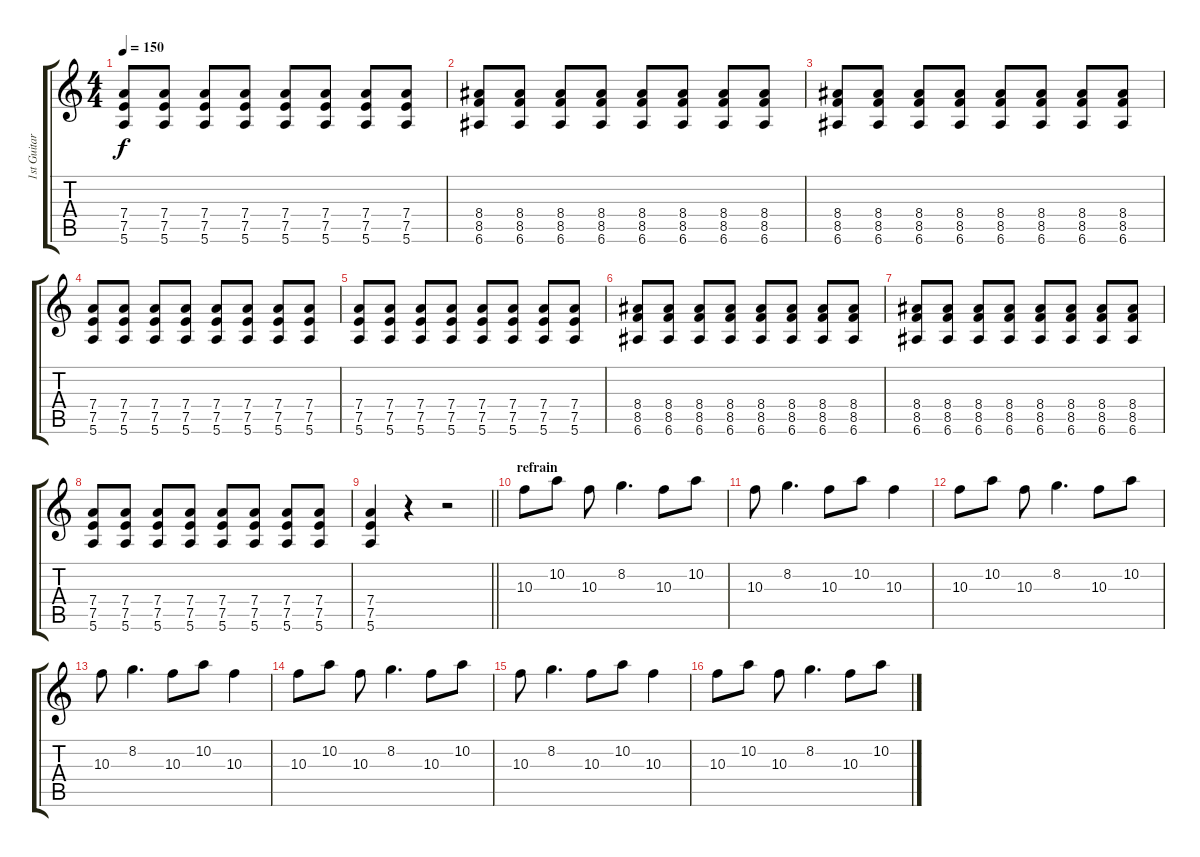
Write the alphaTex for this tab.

\track ("1st Guitar" "1st Guitar") {instrument overdrivenguitar}
\staff {score tabs}
\tuning (E4 B3 G3 D3 A2 E2) {hide}
\ts (4 4)
\tempo 150
\clef g2
\ks c
(7.4 7.5 5.6).8{dy f} (7.4 7.5 5.6).8 (7.4 7.5 5.6).8 (7.4 7.5 5.6).8 (7.4 7.5 5.6).8 (7.4 7.5 5.6).8 (7.4 7.5 5.6).8 (7.4 7.5 5.6).8 |
(8.4 8.5 6.6).8 (8.4 8.5 6.6).8 (8.4 8.5 6.6).8 (8.4 8.5 6.6).8 (8.4 8.5 6.6).8 (8.4 8.5 6.6).8 (8.4 8.5 6.6).8 (8.4 8.5 6.6).8 |
(8.4 8.5 6.6).8 (8.4 8.5 6.6).8 (8.4 8.5 6.6).8 (8.4 8.5 6.6).8 (8.4 8.5 6.6).8 (8.4 8.5 6.6).8 (8.4 8.5 6.6).8 (8.4 8.5 6.6).8 |
(7.4 7.5 5.6).8 (7.4 7.5 5.6).8 (7.4 7.5 5.6).8 (7.4 7.5 5.6).8 (7.4 7.5 5.6).8 (7.4 7.5 5.6).8 (7.4 7.5 5.6).8 (7.4 7.5 5.6).8 |
(7.4 7.5 5.6).8 (7.4 7.5 5.6).8 (7.4 7.5 5.6).8 (7.4 7.5 5.6).8 (7.4 7.5 5.6).8 (7.4 7.5 5.6).8 (7.4 7.5 5.6).8 (7.4 7.5 5.6).8 |
(8.4 8.5 6.6).8 (8.4 8.5 6.6).8 (8.4 8.5 6.6).8 (8.4 8.5 6.6).8 (8.4 8.5 6.6).8 (8.4 8.5 6.6).8 (8.4 8.5 6.6).8 (8.4 8.5 6.6).8 |
(8.4 8.5 6.6).8 (8.4 8.5 6.6).8 (8.4 8.5 6.6).8 (8.4 8.5 6.6).8 (8.4 8.5 6.6).8 (8.4 8.5 6.6).8 (8.4 8.5 6.6).8 (8.4 8.5 6.6).8 |
(7.4 7.5 5.6).8 (7.4 7.5 5.6).8 (7.4 7.5 5.6).8 (7.4 7.5 5.6).8 (7.4 7.5 5.6).8 (7.4 7.5 5.6).8 (7.4 7.5 5.6).8 (7.4 7.5 5.6).8 |
\barLineRight lightlight
(7.4 7.5 5.6).4 r.4 r.2 |
\section ("" "refrain")
10.3.8 10.2.8 10.3.8 8.2.4{d} 10.3.8 10.2.8 |
10.3.8 8.2.4{d} 10.3.8 10.2.8 10.3.4 |
10.3.8 10.2.8 10.3.8 8.2.4{d} 10.3.8 10.2.8 |
10.3.8 8.2.4{d} 10.3.8 10.2.8 10.3.4 |
10.3.8 10.2.8 10.3.8 8.2.4{d} 10.3.8 10.2.8 |
10.3.8 8.2.4{d} 10.3.8 10.2.8 10.3.4 |
10.3.8 10.2.8 10.3.8 8.2.4{d} 10.3.8 10.2.8
